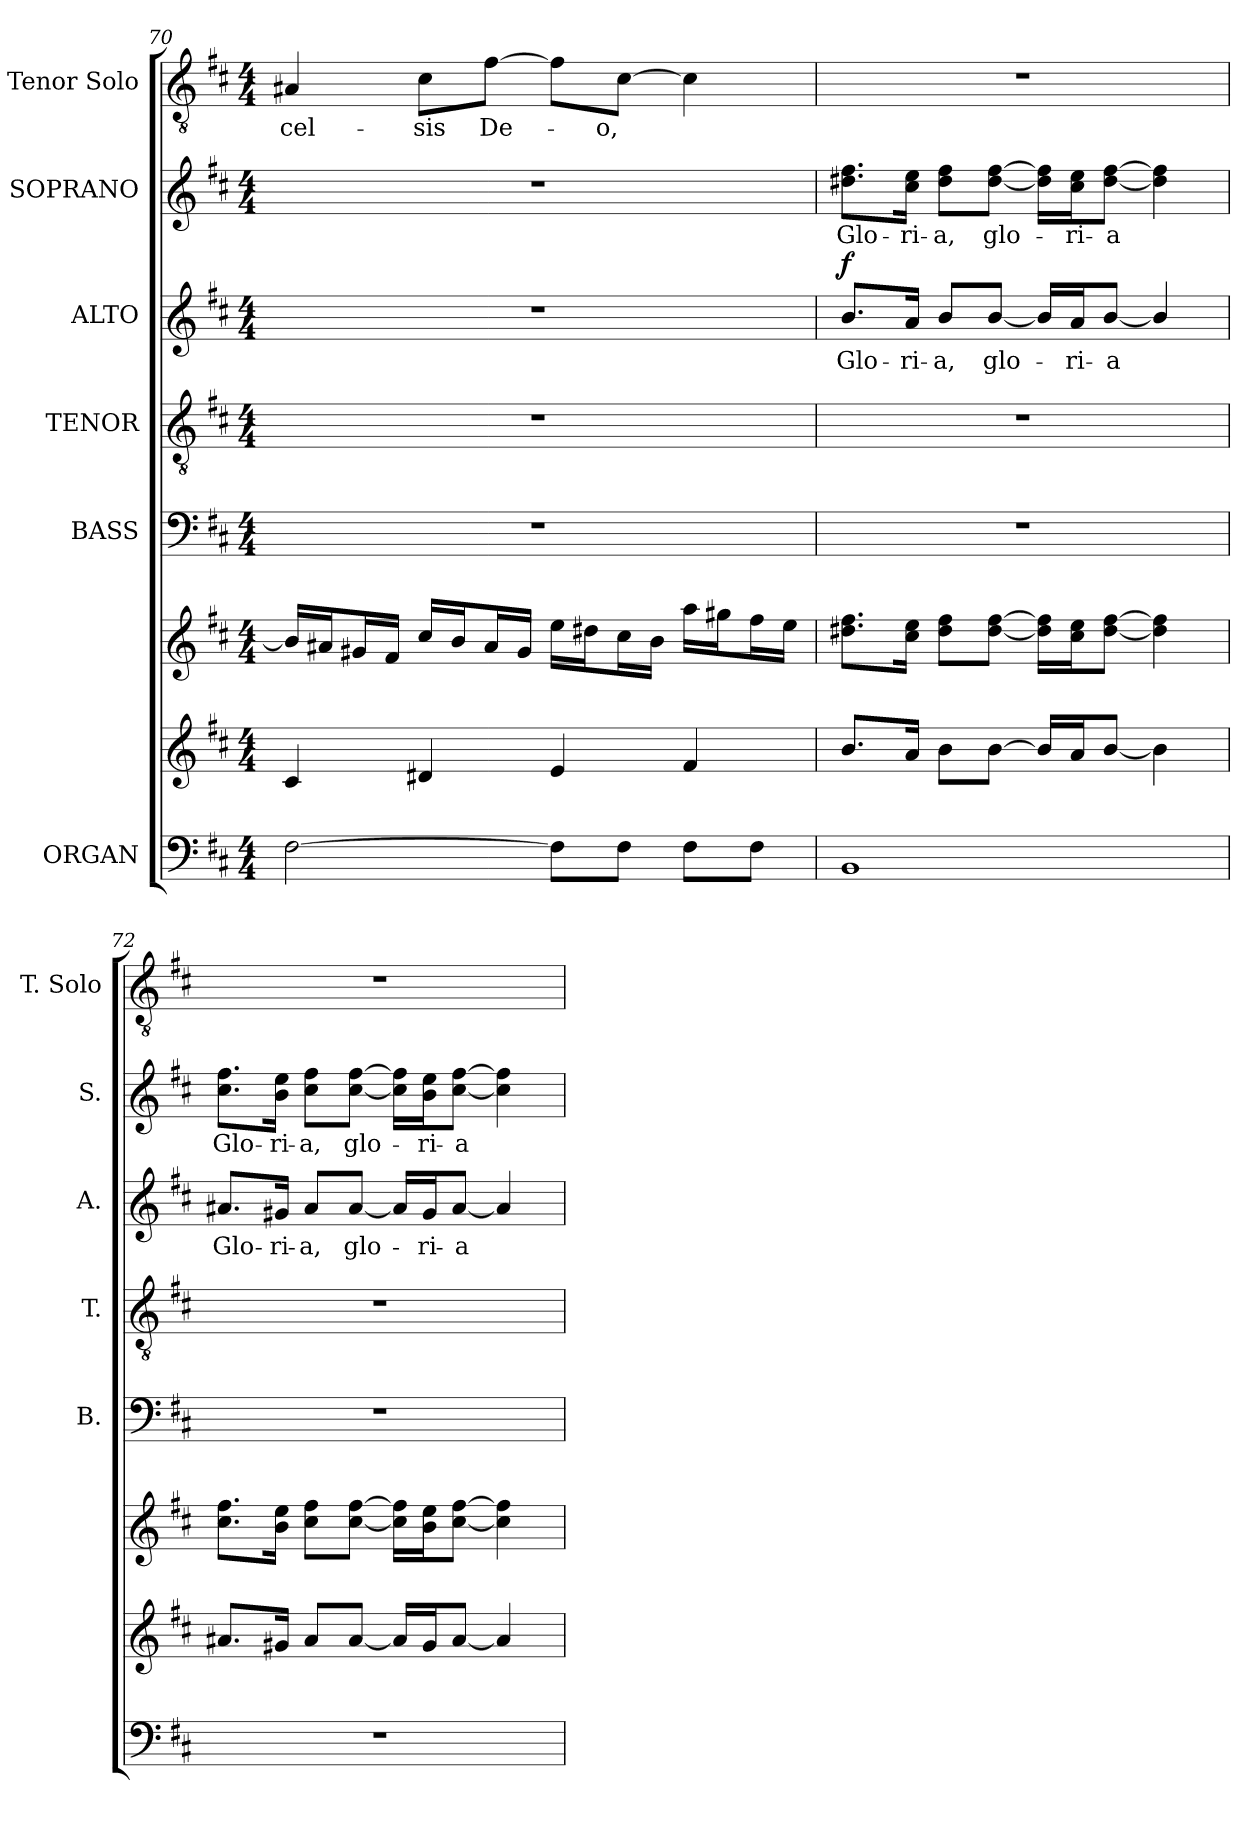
**kern	**kern	**kern	**kern	**kern	**kern	**text	**dynam	**kern	**text	**kern	**text
*part6	*part6	*part6	*part5	*part4	*part3	*part3	*part3	*part2	*part2	*part1	*part1
*staff8	*staff7	*staff6	*staff5	*staff4	*staff3	*staff3	*staff3	*staff2	*staff2	*staff1	*staff1
*I"ORGAN	*	*	*I"BASS	*I"TENOR	*I"ALTO	*	*	*I"SOPRANO	*	*I"Tenor Solo	*
*	*	*	*I'B.	*I'T.	*I'A.	*	*	*I'S.	*	*I'T. Solo	*
!!LO:PB:g=z
*clefF4	*clefG2	*clefG2	*clefF4	*clefGv2	*clefG2	*	*	*clefG2	*	*clefGv2	*
*	*	*	*	*ITrd7c12	*	*	*	*	*	*ITrd7c12	*
*k[f#c#]	*k[f#c#]	*k[f#c#]	*k[f#c#]	*k[f#c#]	*k[f#c#]	*	*	*k[f#c#]	*	*k[f#c#]	*
*D:	*D:	*D:	*D:	*D:	*D:	*	*	*D:	*	*D:	*
*M4/4	*M4/4	*M4/4	*M4/4	*M4/4	*M4/4	*	*	*M4/4	*	*M4/4	*
=70	=70	=70	=70	=70	=70	=70	=70	=70	=70	=70	=70
!	!	!	!	!	!	!	!	!	!	!	!LO:LY:b:color=#000000
[2F#i\	4c#i/	16bi/LL]	1r	1r	1r	.	.	1r	.	4AA#Xi/	-cel-
.	.	16a#Xi/J	.	.	.	.	.	.	.	.	.
.	.	16g#Xi/L	.	.	.	.	.	.	.	.	.
.	.	16f#i/JJ	.	.	.	.	.	.	.	.	.
!	!	!	!	!	!	!	!	!	!	!	!LO:LY:b:color=#000000
.	4d#Xi/	16cc#i/LL	.	.	.	.	.	.	.	8C#i\L	-sis
.	.	16bi/J	.	.	.	.	.	.	.	.	.
!	!	!	!	!	!	!	!	!	!	!	!LO:LY:b:color=#000000
.	.	16a#i/L	.	.	.	.	.	.	.	[8F#i\J	De-
.	.	16g#i/JJ	.	.	.	.	.	.	.	.	.
8F#i\L]	4ei/	16eei\LL	.	.	.	.	.	.	.	8F#i\L]	.
.	.	16dd#Xi\J	.	.	.	.	.	.	.	.	.
!	!	!	!	!	!	!	!	!	!	!	!LO:LY:b:color=#000000
8F#i\J	.	16cc#i\L	.	.	.	.	.	.	.	[8C#i\J	-o,
.	.	16bi\JJ	.	.	.	.	.	.	.	.	.
8F#i\L	4f#i/	16aai\LL	.	.	.	.	.	.	.	4C#i\]	.
.	.	16gg#Xi\J	.	.	.	.	.	.	.	.	.
8F#i\J	.	16ff#i\L	.	.	.	.	.	.	.	.	.
.	.	16eei\JJ	.	.	.	.	.	.	.	.	.
=71	=71	=71	=71	=71	=71	=71	=71	=71	=71	=71	=71
!	!	!	!	!	!	!LO:LY:b:color=#000000	!	!	!	!	!
!	!	!	!	!	!	!	!	!	!LO:LY:b:color=#000000	!	!
1BBi	8.bi/L	8.dd#Xi\ 8.ff#i\L	1r	1r	8.bi/L	Glo-	f	8.dd#Xi\ 8.ff#i\L	Glo-	1r	.
!	!	!	!	!	!	!LO:LY:b:color=#000000	!	!	!	!	!
!	!	!	!	!	!	!	!	!	!LO:LY:b:color=#000000	!	!
.	16ai/Jk	16cc#i\ 16eei\Jk	.	.	16ai/Jk	-ri-	.	16cc#i\ 16eei\Jk	-ri-	.	.
!	!	!	!	!	!	!LO:LY:b:color=#000000	!	!	!	!	!
!	!	!	!	!	!	!	!	!	!LO:LY:b:color=#000000	!	!
.	8bi\L	8dd#i\ 8ff#i\L	.	.	8bi/L	-a,	.	8dd#i\ 8ff#i\L	-a,	.	.
!	!	!	!	!	!	!LO:LY:b:color=#000000	!	!	!	!	!
!	!	!	!	!	!	!	!	!	!LO:LY:b:color=#000000	!	!
.	[8bi\J	[8dd#i\ [8ff#i\J	.	.	[8bi/J	glo-	.	[8dd#i\ [8ff#i\J	glo-	.	.
.	16bi/LL]	16dd#i]\ 16ff#i]\LL	.	.	16bi/LL]	.	.	16dd#i]\ 16ff#i]\LL	.	.	.
!	!	!	!	!	!	!LO:LY:b:color=#000000	!	!	!	!	!
!	!	!	!	!	!	!	!	!	!LO:LY:b:color=#000000	!	!
.	16ai/J	16cc#i\ 16eei\J	.	.	16ai/J	-ri-	.	16cc#i\ 16eei\J	-ri-	.	.
!	!	!	!	!	!	!LO:LY:b:color=#000000	!	!	!	!	!
!	!	!	!	!	!	!	!	!	!LO:LY:b:color=#000000	!	!
.	[8bi/J	[8dd#i\ [8ff#i\J	.	.	[8bi/J	-a	.	[8dd#i\ [8ff#i\J	-a	.	.
.	4bi\]	4dd#i\] 4ff#i]	.	.	4bi/]	.	.	4dd#i\] 4ff#i]	.	.	.
=72	=72	=72	=72	=72	=72	=72	=72	=72	=72	=72	=72
!	!	!	!	!	!	!LO:LY:b:color=#000000	!	!	!	!	!
!	!	!	!	!	!	!	!	!	!LO:LY:b:color=#000000	!	!
1r	8.a#Xi/L	8.cc#i\ 8.ff#i\L	1r	1r	8.a#Xi/L	Glo-	.	8.cc#i\ 8.ff#i\L	Glo-	1r	.
!	!	!	!	!	!	!LO:LY:b:color=#000000	!	!	!	!	!
!	!	!	!	!	!	!	!	!	!LO:LY:b:color=#000000	!	!
.	16g#Xi/Jk	16bi\ 16eei\Jk	.	.	16g#Xi/Jk	-ri-	.	16bi\ 16eei\Jk	-ri-	.	.
!	!	!	!	!	!	!LO:LY:b:color=#000000	!	!	!	!	!
!	!	!	!	!	!	!	!	!	!LO:LY:b:color=#000000	!	!
.	8a#i/L	8cc#i\ 8ff#i\L	.	.	8a#i/L	-a,	.	8cc#i\ 8ff#i\L	-a,	.	.
!	!	!	!	!	!	!LO:LY:b:color=#000000	!	!	!	!	!
!	!	!	!	!	!	!	!	!	!LO:LY:b:color=#000000	!	!
.	[8a#i/J	[8cc#i\ [8ff#i\J	.	.	[8a#i/J	glo-	.	[8cc#i\ [8ff#i\J	glo-	.	.
.	16a#i/LL]	16cc#i]\ 16ff#i]\LL	.	.	16a#i/LL]	.	.	16cc#i]\ 16ff#i]\LL	.	.	.
!	!	!	!	!	!	!LO:LY:b:color=#000000	!	!	!	!	!
!	!	!	!	!	!	!	!	!	!LO:LY:b:color=#000000	!	!
.	16g#i/J	16bi\ 16eei\J	.	.	16g#i/J	-ri-	.	16bi\ 16eei\J	-ri-	.	.
!	!	!	!	!	!	!LO:LY:b:color=#000000	!	!	!	!	!
!	!	!	!	!	!	!	!	!	!LO:LY:b:color=#000000	!	!
.	[8a#i/J	[8cc#i\ [8ff#i\J	.	.	[8a#i/J	-a	.	[8cc#i\ [8ff#i\J	-a	.	.
.	4a#i/]	4cc#i\] 4ff#i]	.	.	4a#i/]	.	.	4cc#i\] 4ff#i]	.	.	.
=	=	=	=	=	=	=	=	=	=	=	=
*-	*-	*-	*-	*-	*-	*-	*-	*-	*-	*-	*-
